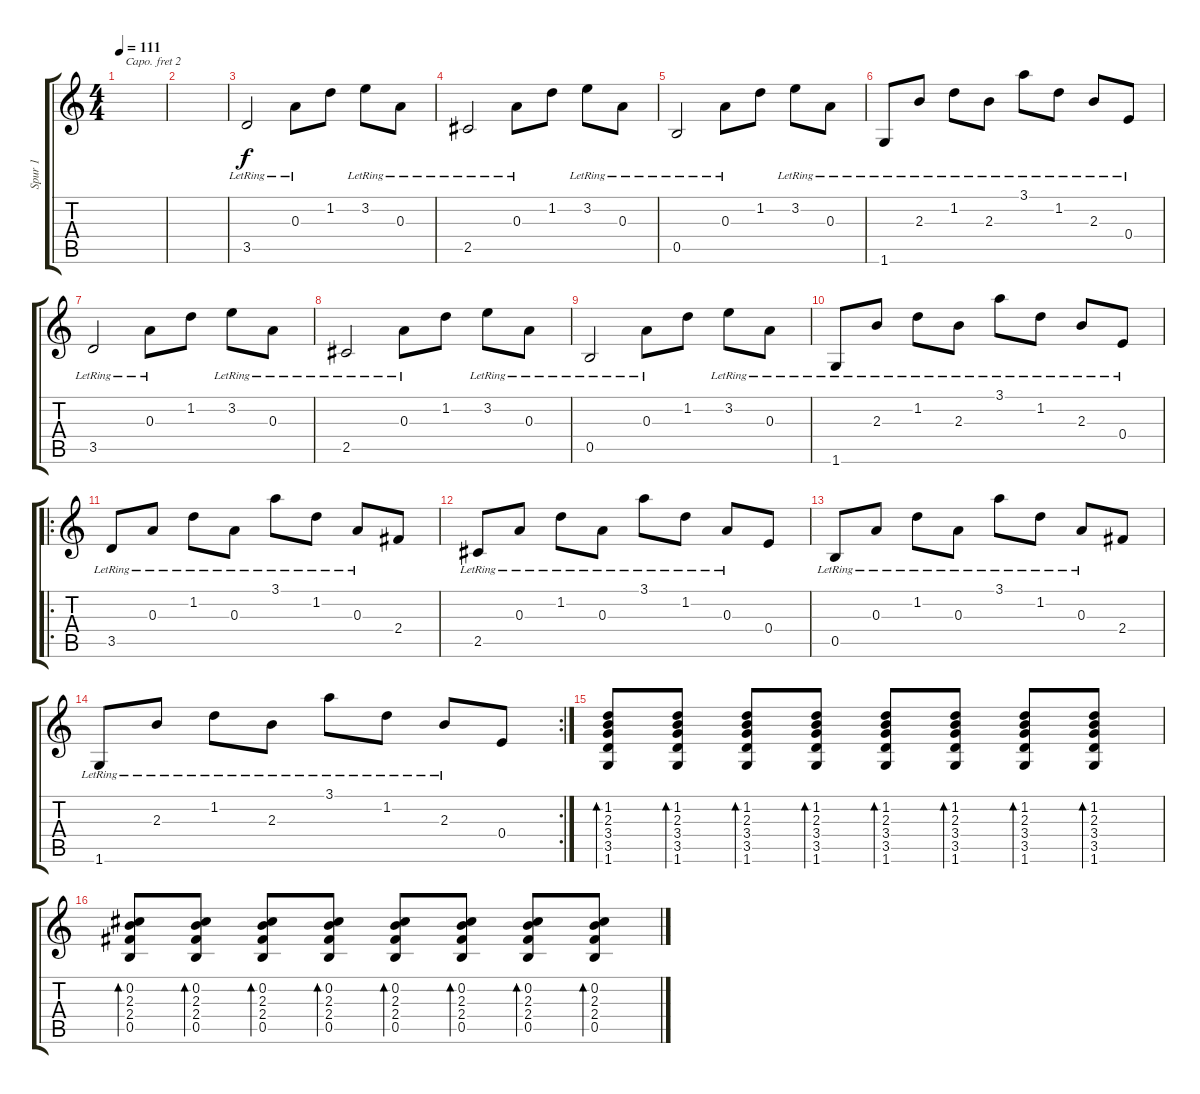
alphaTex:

\track ("Spur 1" "Spur 1") {instrument electricguitarjazz}
\staff {score tabs}
\capo 2
\tuning (E4 B3 G3 D3 A2 E2) {hide}
\ts (4 4)
\tempo 111
\clef g2
\ks c
|
|
3.5{lr}.2 0.3{lr}.8 1.2.8 3.2{lr}.8 0.3{lr}.8 |
2.5{lr}.2 0.3{lr}.8 1.2.8 3.2{lr}.8 0.3{lr}.8 |
0.5{lr}.2 0.3{lr}.8 1.2.8 3.2{lr}.8 0.3{lr}.8 |
1.6{lr}.8 2.3{lr}.8 1.2{lr}.8 2.3{lr}.8 3.1{lr}.8 1.2{lr}.8 2.3{lr}.8 0.4{lr}.8 |
3.5{lr}.2 0.3{lr}.8 1.2.8 3.2{lr}.8 0.3{lr}.8 |
2.5{lr}.2 0.3{lr}.8 1.2.8 3.2{lr}.8 0.3{lr}.8 |
0.5{lr}.2 0.3{lr}.8 1.2.8 3.2{lr}.8 0.3{lr}.8 |
1.6{lr}.8 2.3{lr}.8 1.2{lr}.8 2.3{lr}.8 3.1{lr}.8 1.2{lr}.8 2.3{lr}.8 0.4{lr}.8 |
\ro
3.5{lr}.8 0.3{lr}.8 1.2{lr}.8 0.3{lr}.8 3.1{lr}.8 1.2{lr}.8 0.3{lr}.8 2.4.8 |
2.5{lr}.8 0.3{lr}.8 1.2{lr}.8 0.3{lr}.8 3.1{lr}.8 1.2{lr}.8 0.3{lr}.8 0.4.8 |
0.5{lr}.8 0.3{lr}.8 1.2{lr}.8 0.3{lr}.8 3.1{lr}.8 1.2{lr}.8 0.3{lr}.8 2.4.8 |
\rc 2
1.6{lr}.8 2.3{lr}.8 1.2{lr}.8 2.3{lr}.8 3.1{lr}.8 1.2{lr}.8 2.3{lr}.8 0.4.8 |
(1.2 2.3 3.4 3.5 1.6).8{bd 60} (1.2 2.3 3.4 3.5 1.6).8{bd 60} (1.2 2.3 3.4 3.5 1.6).8{bd 60} (1.2 2.3 3.4 3.5 1.6).8{bd 60} (1.2 2.3 3.4 3.5 1.6).8{bd 60} (1.2 2.3 3.4 3.5 1.6).8{bd 60} (1.2 2.3 3.4 3.5 1.6).8{bd 60} (1.2 2.3 3.4 3.5 1.6).8{bd 60} |
(0.2 2.3 2.4 0.5).8{bd 60} (0.2 2.3 2.4 0.5).8{bd 60} (0.2 2.3 2.4 0.5).8{bd 60} (0.2 2.3 2.4 0.5).8{bd 60} (0.2 2.3 2.4 0.5).8{bd 60} (0.2 2.3 2.4 0.5).8{bd 60} (0.2 2.3 2.4 0.5).8{bd 60} (0.2 2.3 2.4 0.5).8{bd 60}
